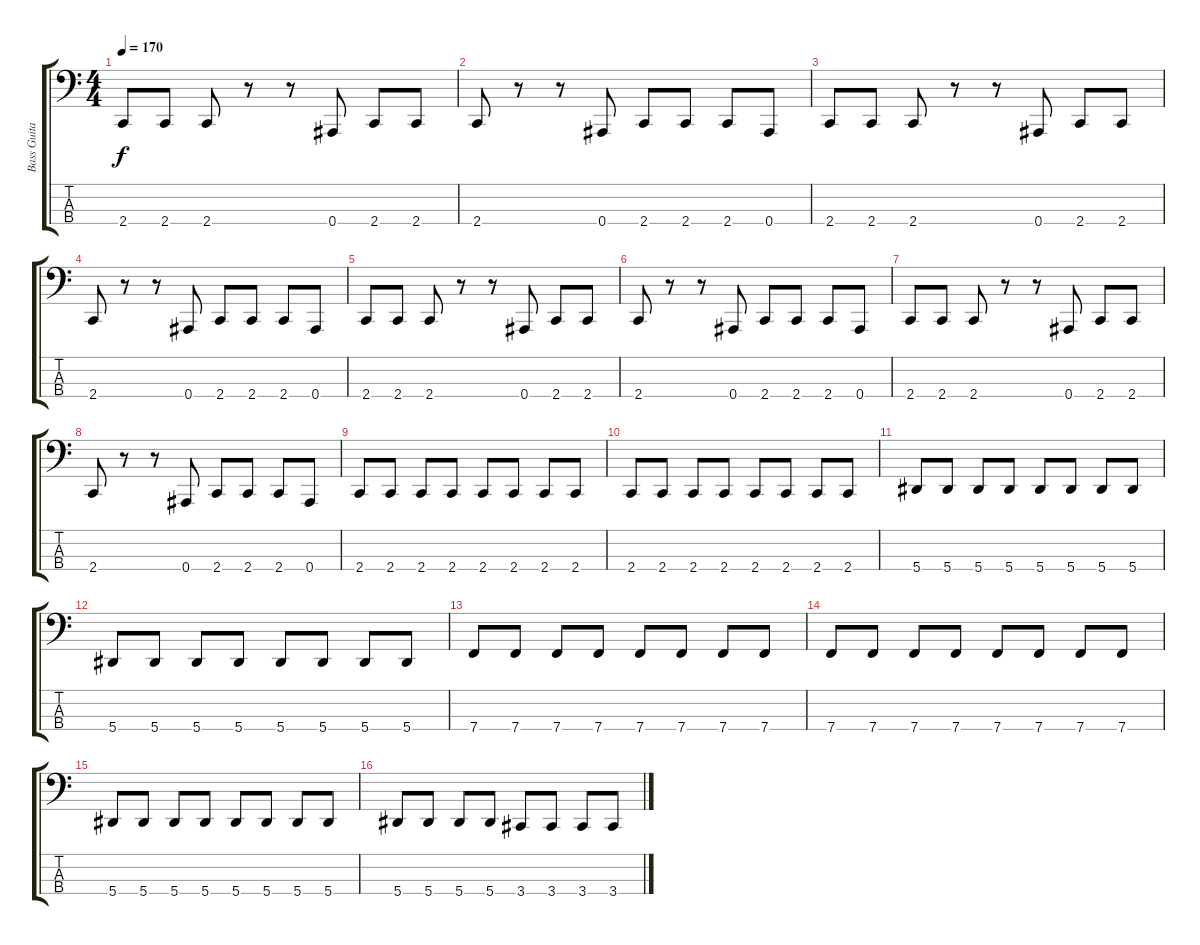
\track ("Bass Guitar" "Bass Guita") {instrument electricbassfinger}
\staff {score tabs}
\tuning (Eb2 Bb1 F1 Bb0) {hide}
\ts (4 4)
\tempo 170
\clef f4
\ks c
2.4.8{dy f} 2.4.8 2.4.8 r.8 r.8 0.4.8 2.4.8 2.4.8 |
2.4.8 r.8 r.8 0.4.8 2.4.8 2.4.8 2.4.8 0.4.8 |
2.4.8 2.4.8 2.4.8 r.8 r.8 0.4.8 2.4.8 2.4.8 |
2.4.8 r.8 r.8 0.4.8 2.4.8 2.4.8 2.4.8 0.4.8 |
2.4.8 2.4.8 2.4.8 r.8 r.8 0.4.8 2.4.8 2.4.8 |
2.4.8 r.8 r.8 0.4.8 2.4.8 2.4.8 2.4.8 0.4.8 |
2.4.8 2.4.8 2.4.8 r.8 r.8 0.4.8 2.4.8 2.4.8 |
2.4.8 r.8 r.8 0.4.8 2.4.8 2.4.8 2.4.8 0.4.8 |
2.4.8 2.4.8 2.4.8 2.4.8 2.4.8 2.4.8 2.4.8 2.4.8 |
2.4.8 2.4.8 2.4.8 2.4.8 2.4.8 2.4.8 2.4.8 2.4.8 |
5.4.8 5.4.8 5.4.8 5.4.8 5.4.8 5.4.8 5.4.8 5.4.8 |
5.4.8 5.4.8 5.4.8 5.4.8 5.4.8 5.4.8 5.4.8 5.4.8 |
7.4.8 7.4.8 7.4.8 7.4.8 7.4.8 7.4.8 7.4.8 7.4.8 |
7.4.8 7.4.8 7.4.8 7.4.8 7.4.8 7.4.8 7.4.8 7.4.8 |
5.4.8 5.4.8 5.4.8 5.4.8 5.4.8 5.4.8 5.4.8 5.4.8 |
5.4.8 5.4.8 5.4.8 5.4.8 3.4.8 3.4.8 3.4.8 3.4.8
